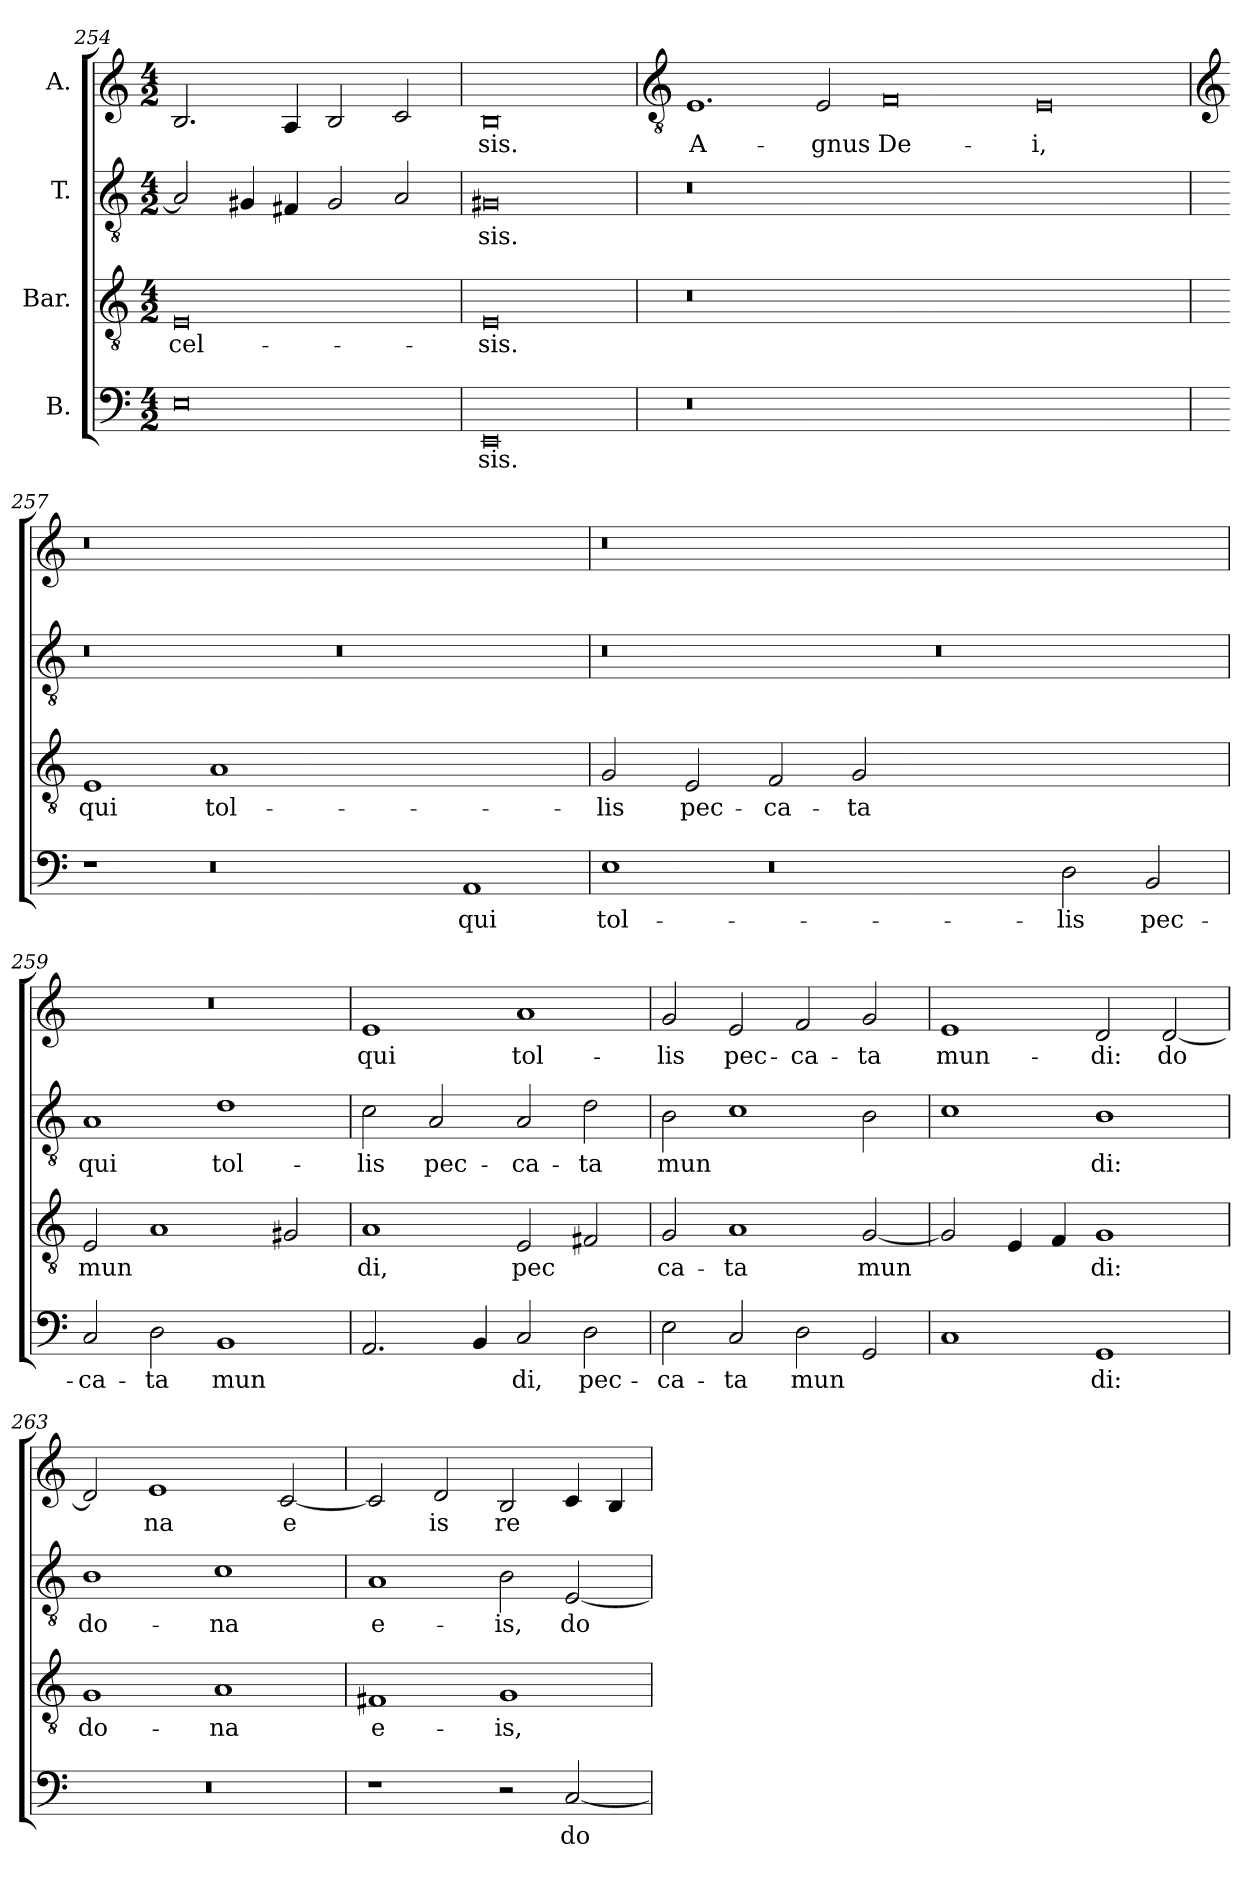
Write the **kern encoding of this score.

**kern	**text	**kern	**text	**kern	**text	**kern	**text
*part4	*part4	*part3	*part3	*part2	*part2	*part1	*part1
*staff4	*staff4	*staff3	*staff3	*staff2	*staff2	*staff1	*staff1
*I"B.	*	*I"Bar.	*	*I"T.	*	*I"A.	*
*clefF4	*	*clefGv2	*	*clefGv2	*	*clefG2	*
*k[]	*	*k[]	*	*k[]	*	*k[]	*
*C:	*	*C:	*	*C:	*	*C:	*
*M4/2	*	*M4/2	*	*M4/2	*	*M4/2	*
=254	=254	=254	=254	=254	=254	=254	=254
!	!LO:LY:b:cj	!	!LO:LY:b:cj	!	!LO:LY:b:cj	!	!LO:LY:b:cj
0E	--	0E	-cel-	2A/]	--	2.B/	--
!	!	!	!	!	!LO:LY:b:cj	!	!
.	.	.	.	4G#X/	--	.	.
!	!	!	!	!	!LO:LY:b:cj	!	!LO:LY:b:cj
.	.	.	.	4F#X/	--	4A/	--
!	!	!	!	!	!LO:LY:b:cj	!	!LO:LY:b:cj
.	.	.	.	2G#/	--	2B/	--
!	!	!	!	!	!LO:LY:b:cj	!	!LO:LY:b:cj
.	.	.	.	2A/	--	2c/	--
=255	=255	=255	=255	=255	=255	=255	=255
!	!LO:LY:b:cj	!	!LO:LY:b:cj	!	!LO:LY:b:cj	!	!LO:LY:b:cj
0EE	-sis.	0E	-sis.	0G#X	-sis.	0B	-sis.
!!LO:PB:g=z
=256!	=256!	=256!	=256!	=256!	=256!	=256!	=256!
*	*	*	*	*	*	*clefGv2	*
!	!	!	!	!	!	!	!LO:LY:b:cj
0r	.	0r	.	0r	.	1.E	A-
!	!	!	!	!	!	!	!LO:LY:b:cj
.	.	.	.	.	.	2E/	-gnus
!	!	!	!	!	!	!	!LO:LY:b:cj
00ryy	.	00ryy	.	00ryy	.	0F	De-
!	!	!	!	!	!	!	!LO:LY:b:cj
.	.	.	.	.	.	0E	-i,
!!LO:LB:g=z
=257	=257	=257	=257	=257	=257	=257	=257
*	*	*	*	*	*	*clefG2	*
!	!	!	!LO:LY:b:cj	!	!	!	!
1r	.	1E	qui	0r	.	0r	.
!	!	!	!LO:LY:b:cj	!	!	!	!
0r	.	1A	tol-	.	.	.	.
.	.	0ryy	.	0r	.	0ryy	.
!	!LO:LY:b:cj	!	!	!	!	!	!
1AA	qui	.	.	.	.	.	.
=258	=258	=258	=258	=258	=258	=258	=258
!	!LO:LY:b:cj	!	!LO:LY:b:cj	!	!	!	!
1E	tol-	2G/	-lis	0r	.	0r	.
!	!	!	!LO:LY:b:cj	!	!	!	!
.	.	2E/	pec-	.	.	.	.
!	!	!	!LO:LY:b:cj	!	!	!	!
0r	.	2F/	-ca-	.	.	.	.
!	!	!	!LO:LY:b:cj	!	!	!	!
.	.	2G/	-ta	.	.	.	.
.	.	0ryy	.	0r	.	0ryy	.
!	!LO:LY:b:cj	!	!	!	!	!	!
2D\	-lis	.	.	.	.	.	.
!	!LO:LY:b:cj	!	!	!	!	!	!
2BB/	pec-	.	.	.	.	.	.
=259	=259	=259	=259	=259	=259	=259	=259
!	!LO:LY:b:cj	!	!LO:LY:b:cj	!	!LO:LY:b:cj	!	!
2C/	-ca-	2E/	mun-	1A	qui	0r	.
!	!LO:LY:b:cj	!	!LO:LY:b:cj	!	!	!	!
2D\	-ta	1A	--	.	.	.	.
!	!LO:LY:b:cj	!	!	!	!LO:LY:b:cj	!	!
1BB	mun-	.	.	1d	tol-	.	.
!	!	!	!LO:LY:b:cj	!	!	!	!
.	.	2G#X/	--	.	.	.	.
=260	=260	=260	=260	=260	=260	=260	=260
!	!LO:LY:b:cj	!	!LO:LY:b:cj	!	!LO:LY:b:cj	!	!LO:LY:b:cj
2.AA/	--	1A	-di,	2c\	-lis	1e	qui
!	!	!	!	!	!LO:LY:b:cj	!	!
.	.	.	.	2A/	pec-	.	.
!	!LO:LY:b:cj	!	!	!	!	!	!
4BB/	--	.	.	.	.	.	.
!	!LO:LY:b:cj	!	!LO:LY:b:cj	!	!LO:LY:b:cj	!	!LO:LY:b:cj
2C/	-di,	2E/	pec-	2A/	-ca-	1a	tol-
!	!LO:LY:b:cj	!	!LO:LY:b:cj	!	!LO:LY:b:cj	!	!
2D\	pec-	2F#X/	--	2d\	-ta	.	.
=261	=261	=261	=261	=261	=261	=261	=261
!	!LO:LY:b:cj	!	!LO:LY:b:cj	!	!LO:LY:b:cj	!	!LO:LY:b:cj
2E\	-ca-	2G/	-ca-	2B\	mun-	2g/	-lis
!	!LO:LY:b:cj	!	!LO:LY:b:cj	!	!LO:LY:b:cj	!	!LO:LY:b:cj
2C/	-ta	1A	-ta	1c	--	2e/	pec-
!	!LO:LY:b:cj	!	!	!	!	!	!LO:LY:b:cj
2D\	mun-	.	.	.	.	2f/	-ca-
!	!LO:LY:b:cj	!	!LO:LY:b:cj	!	!LO:LY:b:cj	!	!LO:LY:b:cj
2GG/	--	[<2G/	mun-	2B\	--	2g/	-ta
!!LO:LB:g=z
=262	=262	=262	=262	=262	=262	=262	=262
!	!LO:LY:b:cj	!	!LO:LY:b:cj	!	!LO:LY:b:cj	!	!LO:LY:b:cj
1C	--	2G/]	--	1c	--	1e	mun-
!	!	!	!LO:LY:b:cj	!	!	!	!
.	.	4E/	--	.	.	.	.
!	!	!	!LO:LY:b:cj	!	!	!	!
.	.	4F/	--	.	.	.	.
!	!LO:LY:b:cj	!	!LO:LY:b:cj	!	!LO:LY:b:cj	!	!LO:LY:b:cj
1GG	-di:	1G	-di:	1B	-di:	2d/	-di:
!	!	!	!	!	!	!	!LO:LY:b:cj
.	.	.	.	.	.	[<2d/	do-
=263	=263	=263	=263	=263	=263	=263	=263
!	!	!	!LO:LY:b:cj	!	!LO:LY:b:cj	!	!LO:LY:b:cj
0r	.	1G	do-	1B	do-	2d/]	--
!	!	!	!	!	!	!	!LO:LY:b:cj
.	.	.	.	.	.	1e	-na
!	!	!	!LO:LY:b:cj	!	!LO:LY:b:cj	!	!
.	.	1A	-na	1c	-na	.	.
!	!	!	!	!	!	!	!LO:LY:b:cj
.	.	.	.	.	.	[<2c/	e-
=264	=264	=264	=264	=264	=264	=264	=264
!	!	!	!LO:LY:b:cj	!	!LO:LY:b:cj	!	!LO:LY:b:cj
1r	.	1F#X	e-	1A	e-	2c/]	--
!	!	!	!	!	!	!	!LO:LY:b:cj
.	.	.	.	.	.	2d/	-is
!	!	!	!LO:LY:b:cj	!	!LO:LY:b:cj	!	!LO:LY:b:cj
2r	.	1G	-is,	2B\	-is,	2B/	re-
!	!LO:LY:b:cj	!	!	!	!LO:LY:b:cj	!	!LO:LY:b:cj
[<2C/	do-	.	.	[<2E/	do-	4c/	--
!	!	!	!	!	!	!	!LO:LY:b:cj
.	.	.	.	.	.	4B/	--
=	=	=	=	=	=	=	=
*-	*-	*-	*-	*-	*-	*-	*-
